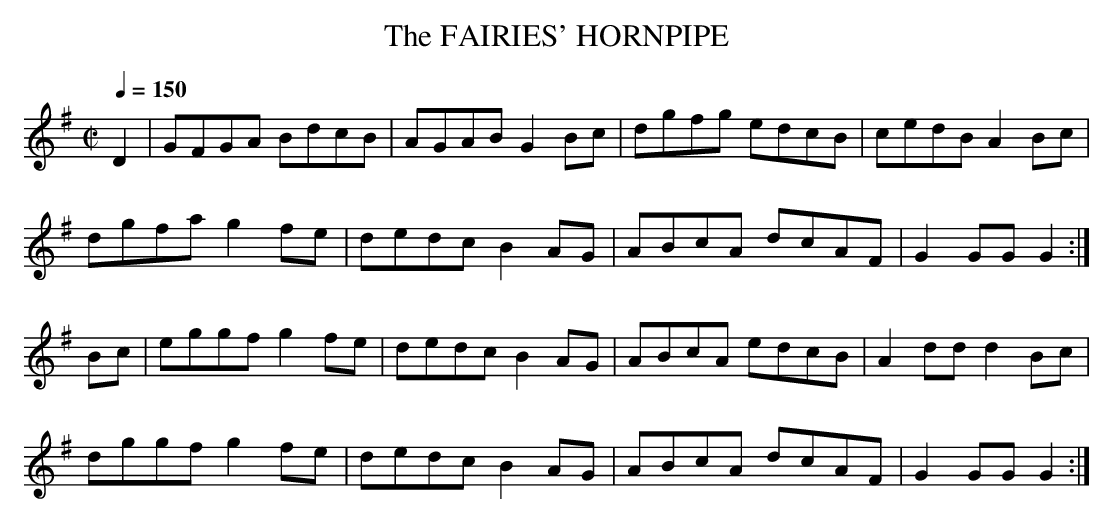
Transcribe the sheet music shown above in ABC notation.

X:1
T:FAIRIES' HORNPIPE, The
Q:1/4=150
M:C| % source 2/4
L:1/8 % source 1/16
K:G
D2|GFGA BdcB|AGAB G2Bc|dgfg edcB|cedB A2Bc|
dgfa g2fe|dedc B2AG|ABcA dcAF|G2GG G2:|
Bc|eggf g2fe|dedc B2AG|ABcA edcB|A2dd d2Bc|
dggf g2fe|dedc B2AG|ABcA dcAF|G2GG G2:|
